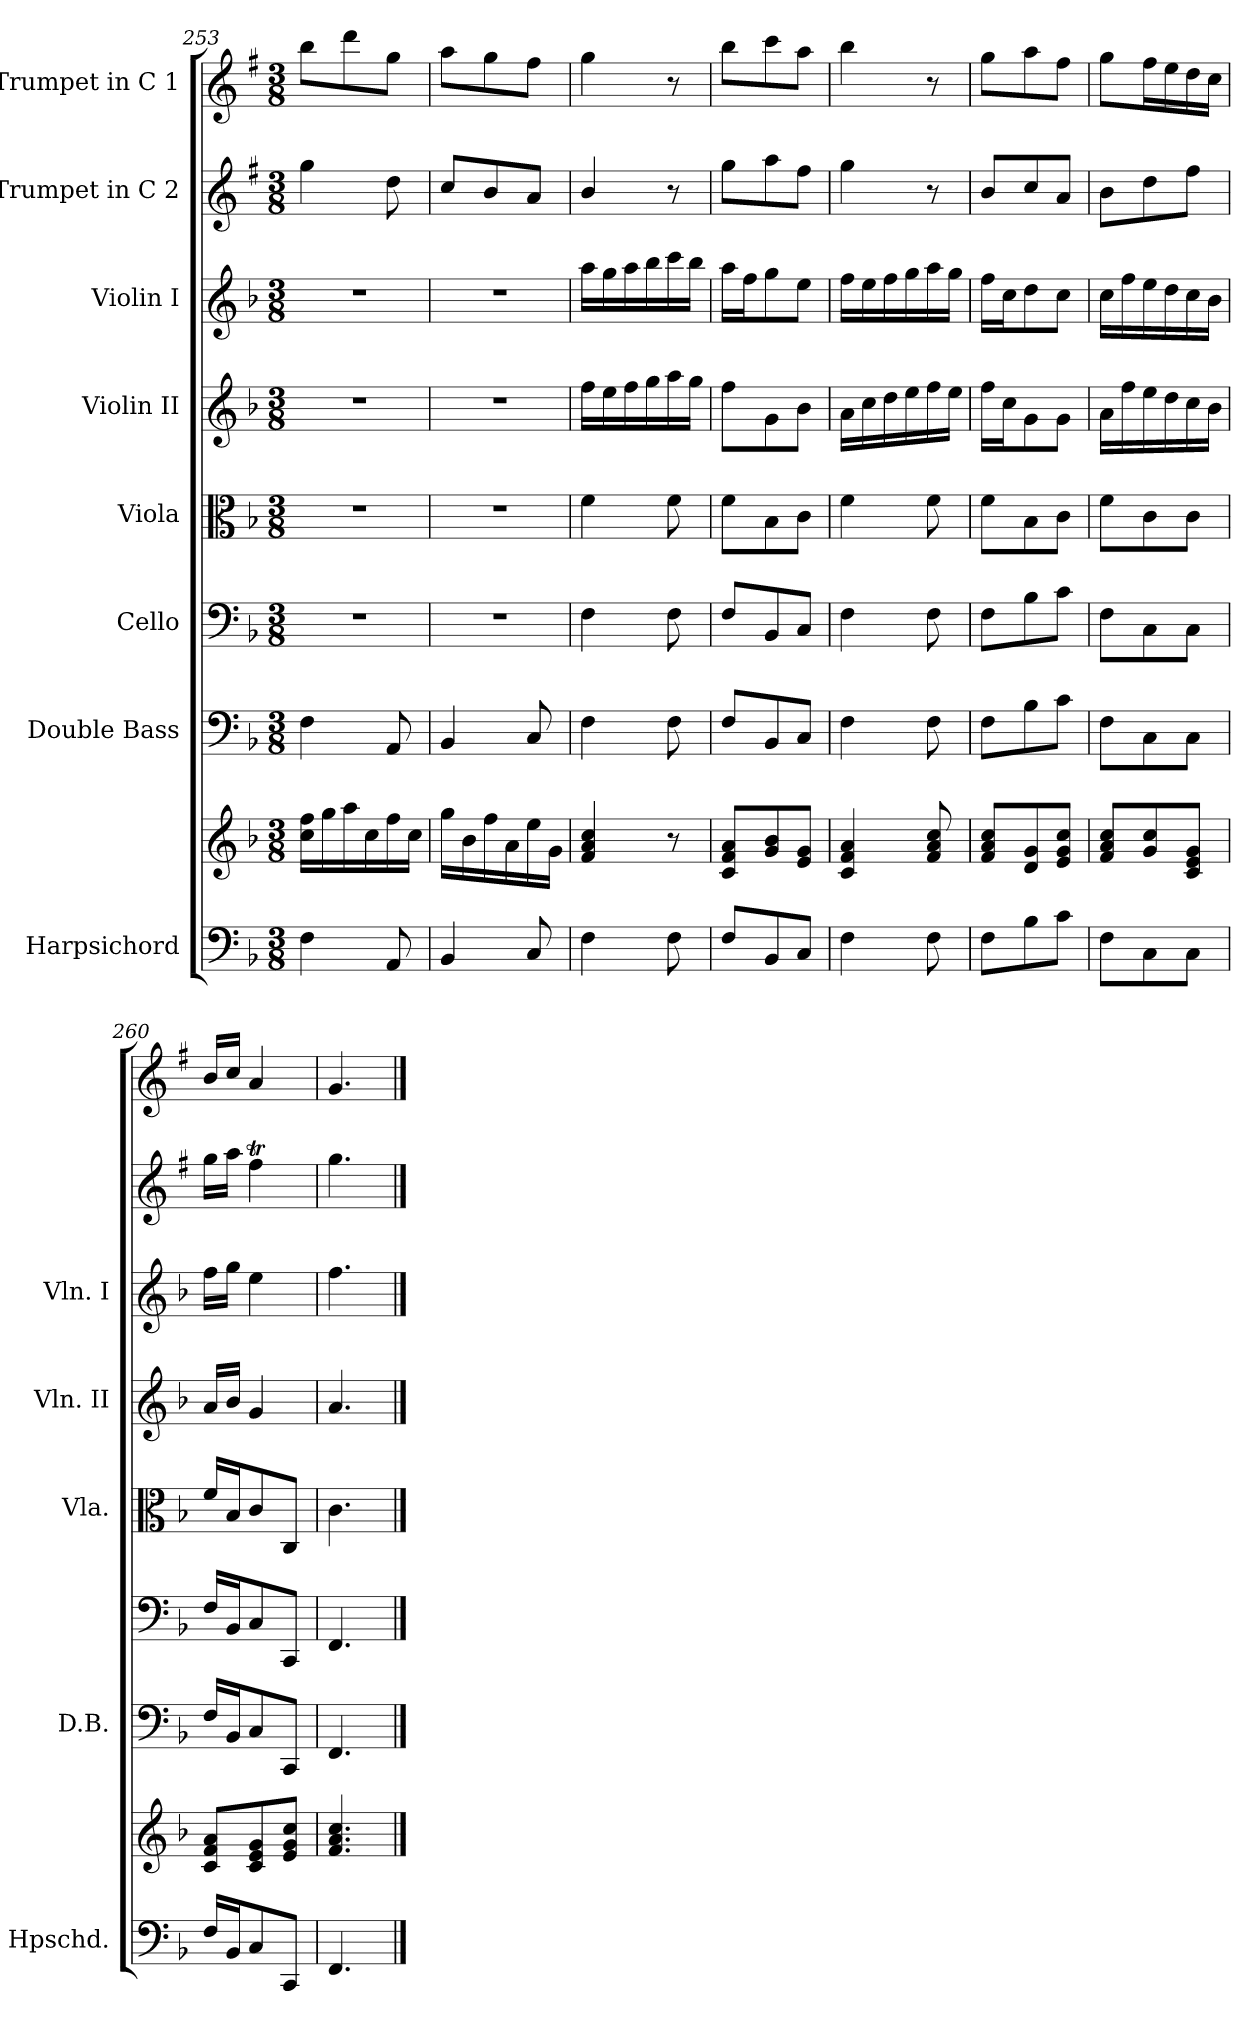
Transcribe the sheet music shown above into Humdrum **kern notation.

**kern	**kern	**kern	**kern	**kern	**kern	**kern	**kern	**kern
*part8	*part8	*part7	*part6	*part5	*part4	*part3	*part2	*part1
*staff9	*staff8	*staff7	*staff6	*staff5	*staff4	*staff3	*staff2	*staff1
*I"Harpsichord	*	*I"Double Bass	*I"Cello	*I"Viola	*I"Violin II	*I"Violin I	*I"Trumpet in C 2	*I"Trumpet in C 1
*I'Hpschd.	*	*I'D.B.	*	*I'Vla.	*I'Vln. II	*I'Vln. I	*	*
*clefF4	*clefG2	*clefF4	*clefF4	*clefC3	*clefG2	*clefG2	*clefG2	*clefG2
*	*	*ITrd7c12	*	*	*	*	*ITrd1c2	*ITrd1c2
*k[b-]	*k[b-]	*k[b-]	*k[b-]	*k[b-]	*k[b-]	*k[b-]	*k[b-]	*k[b-]
*F:	*F:	*F:	*F:	*F:	*F:	*F:	*F:	*F:
*M3/8	*M3/8	*M3/8	*M3/8	*M3/8	*M3/8	*M3/8	*M3/8	*M3/8
=253	=253	=253	=253	=253	=253	=253	=253	=253
4F\	16cc\ 16ff\LL	4FF\	4.r	4.r	4.r	4.r	4ff\	8aa\L
.	16gg\	.	.	.	.	.	.	.
.	16aa\	.	.	.	.	.	.	8ccc\
.	16cc\	.	.	.	.	.	.	.
8AA/	16ff\	8AAA/	.	.	.	.	8cc\	8ff\J
.	16cc\JJ	.	.	.	.	.	.	.
=254	=254	=254	=254	=254	=254	=254	=254	=254
4BB-/	16gg\LL	4BBB-/	4.r	4.r	4.r	4.r	8b-/L	8gg\L
.	16b-\	.	.	.	.	.	.	.
.	16ff\	.	.	.	.	.	8a/	8ff\
.	16a\	.	.	.	.	.	.	.
8C/	16ee\	8CC/	.	.	.	.	8g/J	8ee\J
.	16g\JJ	.	.	.	.	.	.	.
!!LO:PB:g=z
=255	=255	=255	=255	=255	=255	=255	=255	=255
4F\	4f/ 4a/ 4cc/	4FF\	4F\	4f\	16ff\LL	16aa\LL	4a/	4ff\
.	.	.	.	.	16ee\	16gg\	.	.
.	.	.	.	.	16ff\	16aa\	.	.
.	.	.	.	.	16gg\	16bb-\	.	.
8F\	8r	8FF\	8F\	8f\	16aa\	16ccc\	8r	8r
.	.	.	.	.	16gg\JJ	16bb-\JJ	.	.
=256	=256	=256	=256	=256	=256	=256	=256	=256
8F/L	8c/ 8f/ 8a/L	8FF/L	8F/L	8f\L	8ff\L	16aa\LL	8ff\L	8aa\L
.	.	.	.	.	.	16ff\J	.	.
8BB-/	8g/ 8b-/	8BBB-/	8BB-/	8B-\	8g\	8gg\	8gg\	8bb-\
8C/J	8e/ 8g/J	8CC/J	8C/J	8c\J	8b-\J	8ee\J	8ee\J	8gg\J
!!LO:PB:g=z
=257	=257	=257	=257	=257	=257	=257	=257	=257
4F\	4c/ 4f/ 4a/	4FF\	4F\	4f\	16a\LL	16ff\LL	4ff\	4aa\
.	.	.	.	.	16cc\	16ee\	.	.
.	.	.	.	.	16dd\	16ff\	.	.
.	.	.	.	.	16ee\	16gg\	.	.
8F\	8f/ 8a/ 8cc/	8FF\	8F\	8f\	16ff\	16aa\	8r	8r
.	.	.	.	.	16ee\JJ	16gg\JJ	.	.
=258	=258	=258	=258	=258	=258	=258	=258	=258
8F\L	8f/ 8a/ 8cc/L	8FF\L	8F\L	8f\L	16ff\LL	16ff\LL	8a/L	8ff\L
.	.	.	.	.	16cc\J	16cc\J	.	.
8B-\	8d/ 8g/	8BB-\	8B-\	8B-\	8g\	8dd\	8b-/	8gg\
8c\J	8e/ 8g/ 8cc/J	8C\J	8c\J	8c\J	8g\J	8cc\J	8g/J	8ee\J
=259	=259	=259	=259	=259	=259	=259	=259	=259
8F\L	8f/ 8a/ 8cc/L	8FF\L	8F\L	8f\L	16a\LL	16cc\LL	8a\L	8ff\L
.	.	.	.	.	16ff\	16ff\	.	.
8C\	8g/ 8cc/	8CC\	8C\	8c\	16ee\	16ee\	8cc\	16ee\L
.	.	.	.	.	16dd\	16dd\	.	16dd\
8C\J	8c/ 8e/ 8g/J	8CC\J	8C\J	8c\J	16cc\	16cc\	8ee\J	16cc\
.	.	.	.	.	16b-\JJ	16b-\JJ	.	16b-\JJ
=260	=260	=260	=260	=260	=260	=260	=260	=260
16F/LL	8c/ 8f/ 8a/L	16FF/LL	16F/LL	16f/LL	16a/LL	16ff\LL	16ff\LL	16a/LL
16BB-/J	.	16BBB-/J	16BB-/J	16B-/J	16b-/JJ	16gg\JJ	16gg\JJ	16b-/JJ
8C/	8c/ 8e/ 8g/	8CC/	8C/	8c/	4g/	4ee\	4eet\	4g/
8CC/J	8e/ 8g/ 8cc/J	8CCC/J	8CC/J	8C/J	.	.	.	.
=261	=261	=261	=261	=261	=261	=261	=261	=261
4.FF/	4.f/ 4.a/ 4.cc/	4.FFF/	4.FF/	4.c\	4.a/	4.ff\	4.ff\	4.f/
==	==	==	==	==	==	==	==	==
*-	*-	*-	*-	*-	*-	*-	*-	*-
